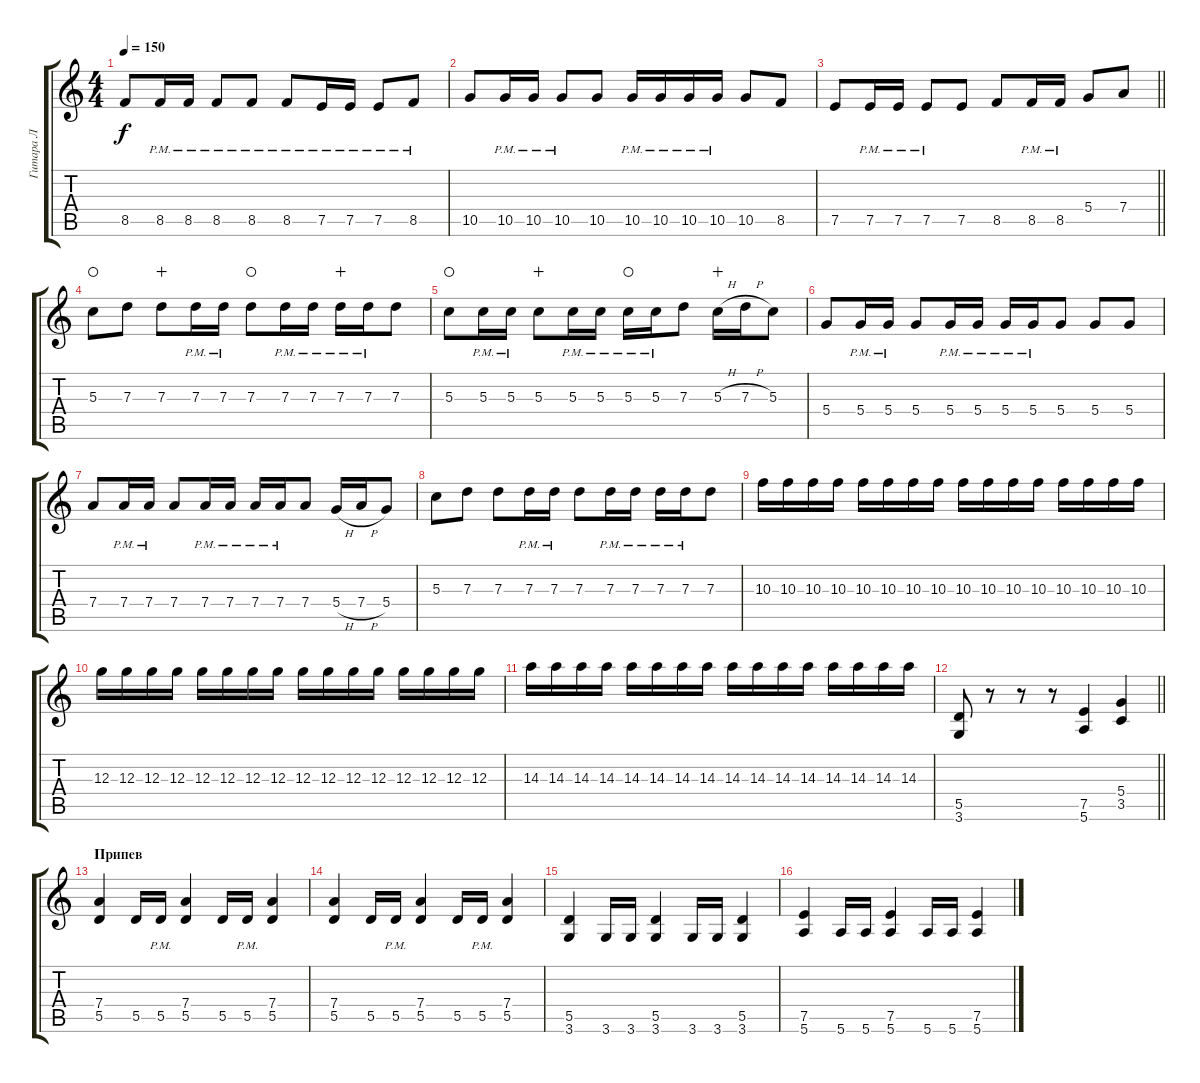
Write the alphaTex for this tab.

\track ("Гитара Л" "Гитара Л") {instrument overdrivenguitar}
\staff {score tabs}
\tuning (E4 B3 G3 D3 A2 E2) {hide}
\ts (4 4)
\tempo 150
\clef g2
\ks c
8.5.8{dy f} 8.5{pm}.16 8.5{pm}.16 8.5{pm}.8 8.5{pm}.8 8.5{pm}.8 7.5{pm}.16 7.5{pm}.16 7.5{pm}.8 8.5{pm}.8 |
10.5.8 10.5{pm}.16 10.5{pm}.16 10.5{pm}.8 10.5.8 10.5{pm}.16 10.5{pm}.16 10.5{pm}.16 10.5{pm}.16 10.5.8 8.5.8 |
\barLineRight lightlight
7.5.8 7.5{pm}.16 7.5{pm}.16 7.5{pm}.8 7.5.8 8.5.8 8.5{pm}.16 8.5{pm}.16 5.4.8 7.4.8 |
\section ("" " ")
5.3.8{waho} 7.3.8 7.3.8{wahc} 7.3{pm}.16 7.3{pm}.16 7.3.8{waho} 7.3{pm}.16 7.3{pm}.16 7.3{pm}.16{wahc} 7.3{pm}.16 7.3.8 |
5.3.8{waho} 5.3{pm}.16 5.3{pm}.16 5.3.8{wahc} 5.3{pm}.16 5.3{pm}.16 5.3{pm}.16{waho} 5.3{pm}.16 7.3.8 5.3{h}.16{wahc} 7.3{h}.16 5.3.8 |
5.4.8 5.4{pm}.16 5.4{pm}.16 5.4.8 5.4{pm}.16 5.4{pm}.16 5.4{pm}.16 5.4{pm}.16 5.4.8 5.4.8 5.4.8 |
7.4.8 7.4{pm}.16 7.4{pm}.16 7.4.8 7.4{pm}.16 7.4{pm}.16 7.4{pm}.16 7.4{pm}.16 7.4.8 5.4{h}.16 7.4{h}.16 5.4.8 |
5.3.8 7.3.8 7.3.8 7.3{pm}.16 7.3{pm}.16 7.3.8 7.3{pm}.16 7.3{pm}.16 7.3{pm}.16 7.3{pm}.16 7.3.8 |
10.3.16 10.3.16 10.3.16 10.3.16 10.3.16 10.3.16 10.3.16 10.3.16 10.3.16 10.3.16 10.3.16 10.3.16 10.3.16 10.3.16 10.3.16 10.3.16 |
12.3.16 12.3.16 12.3.16 12.3.16 12.3.16 12.3.16 12.3.16 12.3.16 12.3.16 12.3.16 12.3.16 12.3.16 12.3.16 12.3.16 12.3.16 12.3.16 |
14.3.16 14.3.16 14.3.16 14.3.16 14.3.16 14.3.16 14.3.16 14.3.16 14.3.16 14.3.16 14.3.16 14.3.16 14.3.16 14.3.16 14.3.16 14.3.16 |
\barLineRight lightlight
(5.5 3.6).8 r.8 r.8 r.8 (7.5 5.6).4 (5.4 3.5).4 |
\section ("" "Припев")
(7.4 5.5).4 5.5.16 5.5{pm}.16 (7.4 5.5).4 5.5.16 5.5{pm}.16 (7.4 5.5).4 |
(7.4 5.5).4 5.5.16 5.5{pm}.16 (7.4 5.5).4 5.5.16 5.5{pm}.16 (7.4 5.5).4 |
(5.5 3.6).4 3.6.16 3.6.16 (5.5 3.6).4 3.6.16 3.6.16 (5.5 3.6).4 |
(7.5 5.6).4 5.6.16 5.6.16 (7.5 5.6).4 5.6.16 5.6.16 (7.5 5.6).4
